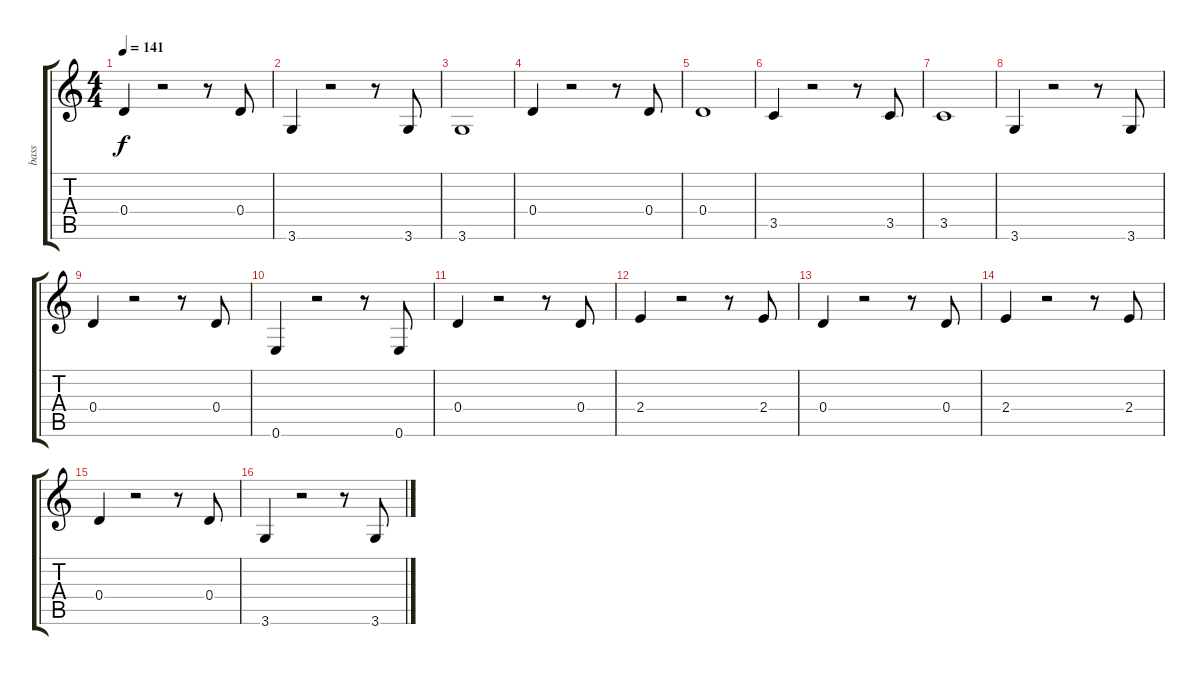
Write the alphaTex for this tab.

\track ("bass" "bass") {instrument electricbassfinger}
\staff {score tabs}
\tuning (E4 B3 G3 D3 A2 E2) {hide}
\ts (4 4)
\tempo 141
\clef g2
\ks c
0.4.4{dy f} r.2 r.8 0.4.8 |
3.6.4 r.2 r.8 3.6.8 |
3.6.1 |
0.4.4 r.2 r.8 0.4.8 |
0.4.1 |
3.5.4 r.2 r.8 3.5.8 |
3.5.1 |
3.6.4 r.2 r.8 3.6.8 |
0.4.4 r.2 r.8 0.4.8 |
0.6.4 r.2 r.8 0.6.8 |
0.4.4 r.2 r.8 0.4.8 |
2.4.4 r.2 r.8 2.4.8 |
0.4.4 r.2 r.8 0.4.8 |
2.4.4 r.2 r.8 2.4.8 |
0.4.4 r.2 r.8 0.4.8 |
3.6.4 r.2 r.8 3.6.8
